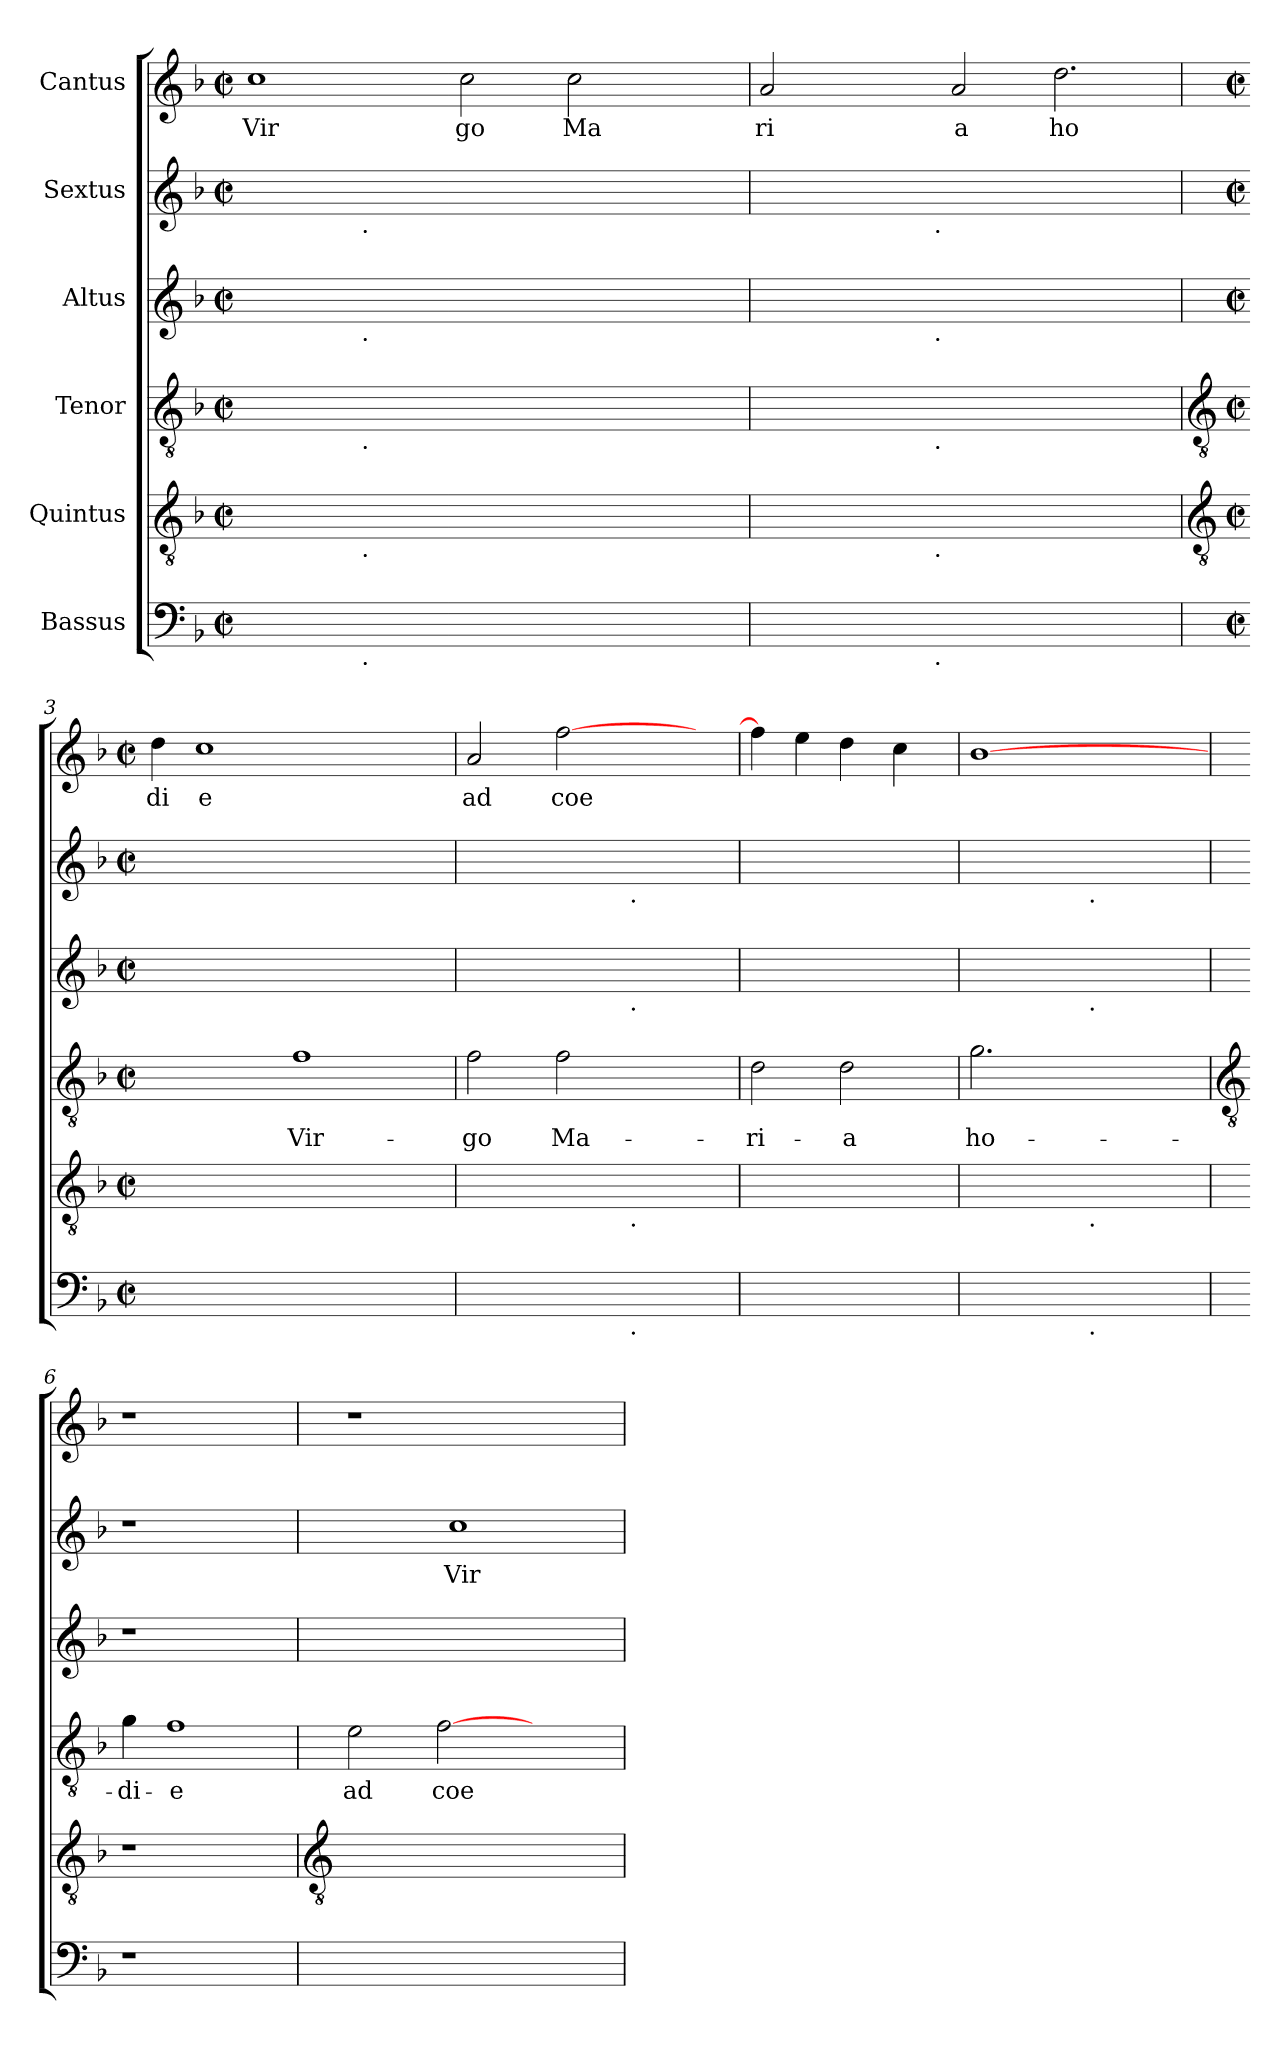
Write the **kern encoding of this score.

**kern	**kern	**kern	**text	**kern	**kern	**text	**kern	**text
*part6	*part5	*part4	*part4	*part3	*part2	*part2	*part1	*part1
*staff6	*staff5	*staff4	*staff4	*staff3	*staff2	*staff2	*staff1	*staff1
*I"Bassus	*I"Quintus	*I"Tenor	*	*I"Altus	*I"Sextus	*	*I"Cantus	*
*clefF4	*clefGv2	*clefGv2	*	*clefG2	*clefG2	*	*clefG2	*
*k[b-]	*k[b-]	*k[b-]	*	*k[b-]	*k[b-]	*	*k[b-]	*
*F:	*F:	*F:	*	*F:	*F:	*	*F:	*
*M4/2	*M4/2	*M4/2	*	*M4/2	*M4/2	*	*M4/2	*
*met(c|)	*met(c|)	*met(c|)	*	*met(c|)	*met(c|)	*	*met(c|)	*
=1	=1	=1	=1	=1	=1	=1	=1	=1
!	!	!	!	!	!	!	!	!LO:LY:b
4ryy	4ryy	4ryy	.	4ryy	4ryy	.	1cc	Vir
4ryy	4ryy	4ryy	.	4ryy	4ryy	.	.	.
64ryy	64ryy	64ryy	.	64ryy	64ryy	.	.	.
64ryy	64ryy	64ryy	.	64ryy	64ryy	.	.	.
!	!	!	!	!	!LO:TX:b:t=.	!	!	!
!	!	!	!	!LO:TX:b:t=.	!	!	!	!
!	!	!LO:TX:b:t=.	!	!	!	!	!	!
!	!LO:TX:b:t=.	!	!	!	!	!	!	!
!LO:TX:b:t=.	!	!	!	!	!	!	!	!
64ryy	64ryy	64ryy	.	64ryy	64ryy	.	.	.
4ryy	4ryy	4ryy	.	4ryy	4ryy	.	.	.
4ryy	4ryy	4ryy	.	4ryy	4ryy	.	.	.
!	!	!	!	!	!	!	!	!LO:LY:b
.	.	.	.	.	.	.	2cc\	go
4ryy	4ryy	4ryy	.	4ryy	4ryy	.	.	.
4ryy	4ryy	4ryy	.	4ryy	4ryy	.	.	.
!	!	!	!	!	!	!	!	!LO:LY:b
.	.	.	.	.	.	.	2cc\	Ma
4ryy	4ryy	4ryy	.	4ryy	4ryy	.	.	.
64ryy	64ryy	64ryy	.	64ryy	64ryy	.	.	.
64ryy	64ryy	64ryy	.	64ryy	64ryy	.	.	.
64ryy	64ryy	64ryy	.	64ryy	64ryy	.	.	.
64ryy	64ryy	64ryy	.	64ryy	64ryy	.	.	.
64ryy	64ryy	64ryy	.	64ryy	64ryy	.	.	.
64ryy	64ryy	64ryy	.	64ryy	64ryy	.	.	.
64ryy	64ryy	64ryy	.	64ryy	64ryy	.	.	.
64ryy	64ryy	64ryy	.	64ryy	64ryy	.	.	.
64ryy	64ryy	64ryy	.	64ryy	64ryy	.	.	.
64ryy	64ryy	64ryy	.	64ryy	64ryy	.	.	.
64ryy	64ryy	64ryy	.	64ryy	64ryy	.	.	.
64ryy	64ryy	64ryy	.	64ryy	64ryy	.	.	.
64ryy	64ryy	64ryy	.	64ryy	64ryy	.	.	.
=2	=2	=2	=2	=2	=2	=2	=2	=2
!	!	!	!	!	!	!	!	!LO:LY:b
4ryy	4ryy	4ryy	.	4ryy	4ryy	.	2a/	ri
64ryy	64ryy	64ryy	.	64ryy	64ryy	.	.	.
64ryy	64ryy	64ryy	.	64ryy	64ryy	.	.	.
64ryy	64ryy	64ryy	.	64ryy	64ryy	.	.	.
64ryy	64ryy	64ryy	.	64ryy	64ryy	.	.	.
64ryy	64ryy	64ryy	.	64ryy	64ryy	.	.	.
64ryy	64ryy	64ryy	.	64ryy	64ryy	.	.	.
64ryy	64ryy	64ryy	.	64ryy	64ryy	.	.	.
64ryy	64ryy	64ryy	.	64ryy	64ryy	.	.	.
64ryy	64ryy	64ryy	.	64ryy	64ryy	.	.	.
64ryy	64ryy	64ryy	.	64ryy	64ryy	.	.	.
64ryy	64ryy	64ryy	.	64ryy	64ryy	.	.	.
64ryy	64ryy	64ryy	.	64ryy	64ryy	.	.	.
64ryy	64ryy	64ryy	.	64ryy	64ryy	.	.	.
64ryy	64ryy	64ryy	.	64ryy	64ryy	.	.	.
!	!	!	!	!	!LO:TX:b:t=.	!	!	!
!	!	!	!	!LO:TX:b:t=.	!	!	!	!
!	!	!LO:TX:b:t=.	!	!	!	!	!	!
!	!LO:TX:b:t=.	!	!	!	!	!	!	!
!LO:TX:b:t=.	!	!	!	!	!	!	!	!
64ryy	64ryy	64ryy	.	64ryy	64ryy	.	.	.
4ryy	4ryy	4ryy	.	4ryy	4ryy	.	.	.
!	!	!	!	!	!	!	!	!LO:LY:b
.	.	.	.	.	.	.	2a/	a
4ryy	4ryy	4ryy	.	4ryy	4ryy	.	.	.
4ryy	4ryy	4ryy	.	4ryy	4ryy	.	.	.
!	!	!	!	!	!	!	!	!LO:LY:b
.	.	.	.	.	.	.	2.dd\	ho
2ryy	2ryy	2ryy	.	2ryy	2ryy	.	.	.
64ryy	64ryy	64ryy	.	64ryy	64ryy	.	.	.
!!LO:LB:g=z
=3	=3	=3	=3	=3	=3	=3	=3	=3
*	*clefGv2	*clefGv2	*	*	*	*	*	*
*M2/2	*M2/2	*M2/2	*	*M2/2	*M2/2	*	*M2/2	*
*met(c|)	*met(c|)	*met(c|)	*	*met(c|)	*met(c|)	*	*met(c|)	*
!	!	!	!	!	!	!	!	!LO:LY:b
4ryy	4ryy	4ryy	.	4ryy	4ryy	.	4dd\	di
!	!	!	!	!	!	!	!	!LO:LY:b
4ryy	4ryy	4ryy	.	4ryy	4ryy	.	1cc	e
4ryy	4ryy	4ryy	.	4ryy	4ryy	.	.	.
64ryy	64ryy	64ryy	.	64ryy	64ryy	.	.	.
!	!	!	!LO:LY:b	!	!	!	!	!
4ryy	4ryy	1f	Vir-	4ryy	4ryy	.	.	.
2.ryy	2.ryy	.	.	2.ryy	2.ryy	.	.	.
.	.	.	.	.	.	.	2ryy	.
.	.	.	.	.	.	.	64ryy	.
=3A	=3A	=3A	=3A	=3A	=3A	=3A	=3A	=3A
!	!	!	!LO:LY:b	!	!	!	!	!LO:LY:b
4ryy	4ryy	2f\	-go	4ryy	4ryy	.	2a/	ad
4ryy	4ryy	.	.	4ryy	4ryy	.	.	.
!	!	!	!LO:LY:b	!	!	!	!	!LO:LY:b
32ryy	32ryy	2f\	Ma-	32ryy	32ryy	.	[2ff\	coe
32ryy	32ryy	.	.	32ryy	32ryy	.	.	.
32ryy	32ryy	.	.	32ryy	32ryy	.	.	.
32ryy	32ryy	.	.	32ryy	32ryy	.	.	.
32ryy	32ryy	.	.	32ryy	32ryy	.	.	.
32ryy	32ryy	.	.	32ryy	32ryy	.	.	.
!	!	!	!	!	!LO:TX:b:t=.	!	!	!
!	!	!	!	!LO:TX:b:t=.	!	!	!	!
!	!LO:TX:b:t=.	!	!	!	!	!	!	!
!LO:TX:b:t=.	!	!	!	!	!	!	!	!
32ryy	32ryy	.	.	32ryy	32ryy	.	.	.
4ryy	4ryy	.	.	4ryy	4ryy	.	.	.
4ryy	4ryy	.	.	4ryy	4ryy	.	.	.
.	.	8..ryy	.	.	.	.	8..ryy	.
=4A	=4A	=4A	=4A	=4A	=4A	=4A	=4A	=4A
!	!	!	!LO:LY:b	!	!	!	!	!
4ryy	4ryy	2d\	-ri-	4ryy	4ryy	.	4ff\]	.
4ryy	4ryy	.	.	4ryy	4ryy	.	4ee\	.
!	!	!	!LO:LY:b	!	!	!	!	!
32ryy	32ryy	2d\	-a	32ryy	32ryy	.	4dd\	.
4ryy	4ryy	.	.	4ryy	4ryy	.	.	.
.	.	.	.	.	.	.	4cc\	.
4ryy	4ryy	.	.	4ryy	4ryy	.	.	.
.	.	32ryy	.	.	.	.	32ryy	.
=5A	=5A	=5A	=5A	=5A	=5A	=5A	=5A	=5A
!	!	!	!LO:LY:b	!	!	!	!	!
4ryy	4ryy	2.g\	ho-	4ryy	4ryy	.	[1b-	.
32ryy	32ryy	.	.	32ryy	32ryy	.	.	.
32ryy	32ryy	.	.	32ryy	32ryy	.	.	.
32ryy	32ryy	.	.	32ryy	32ryy	.	.	.
32ryy	32ryy	.	.	32ryy	32ryy	.	.	.
32ryy	32ryy	.	.	32ryy	32ryy	.	.	.
32ryy	32ryy	.	.	32ryy	32ryy	.	.	.
!	!	!	!	!	!LO:TX:b:t=.	!	!	!
!	!	!	!	!LO:TX:b:t=.	!	!	!	!
!	!LO:TX:b:t=.	!	!	!	!	!	!	!
!LO:TX:b:t=.	!	!	!	!	!	!	!	!
32ryy	32ryy	.	.	32ryy	32ryy	.	.	.
4ryy	4ryy	.	.	4ryy	4ryy	.	.	.
4ryy	4ryy	.	.	4ryy	4ryy	.	.	.
.	.	4ryy	.	.	.	.	.	.
32ryy	32ryy	.	.	32ryy	32ryy	.	.	.
!!LO:LB:g=z
=6A	=6A	=6A	=6A	=6A	=6A	=6A	=6A	=6A
*	*	*clefGv2	*	*	*	*	*	*
!	!	!	!LO:LY:b	!	!	!	!	!
1r	1r	4g\	-di-	1r	1r	.	1r	.
!	!	!	!LO:LY:b	!	!	!	!	!
.	.	1f	-e	.	.	.	.	.
4ryy	4ryy	.	.	4ryy	4ryy	.	4ryy	.
!!LO:LB:g=z
=7	=7	=7	=7	=7	=7	=7	=7	=7
*	*clefGv2	*	*	*	*	*	*	*
!	!	!	!LO:LY:b	!	!	!	!	!
4ryy	4ryy	2e\	ad	4ryy	4ryy	.	1r	.
4ryy	4ryy	.	.	4ryy	4ryy	.	.	.
!	!	!	!LO:LY:b	!	!	!	!	!
32ryy	32ryy	[2f\	coe-	32ryy	32ryy	.	.	.
!	!	!	!	!	!	!LO:LY:b	!	!
4ryy	4ryy	.	.	4ryy	1cc	Vir	.	.
4ryy	4ryy	.	.	4ryy	.	.	.	.
.	.	2ryy	.	.	.	.	2ryy	.
2ryy	2ryy	.	.	2ryy	.	.	.	.
.	.	32ryy	.	.	.	.	32ryy	.
=	=	=	=	=	=	=	=	=
*-	*-	*-	*-	*-	*-	*-	*-	*-
